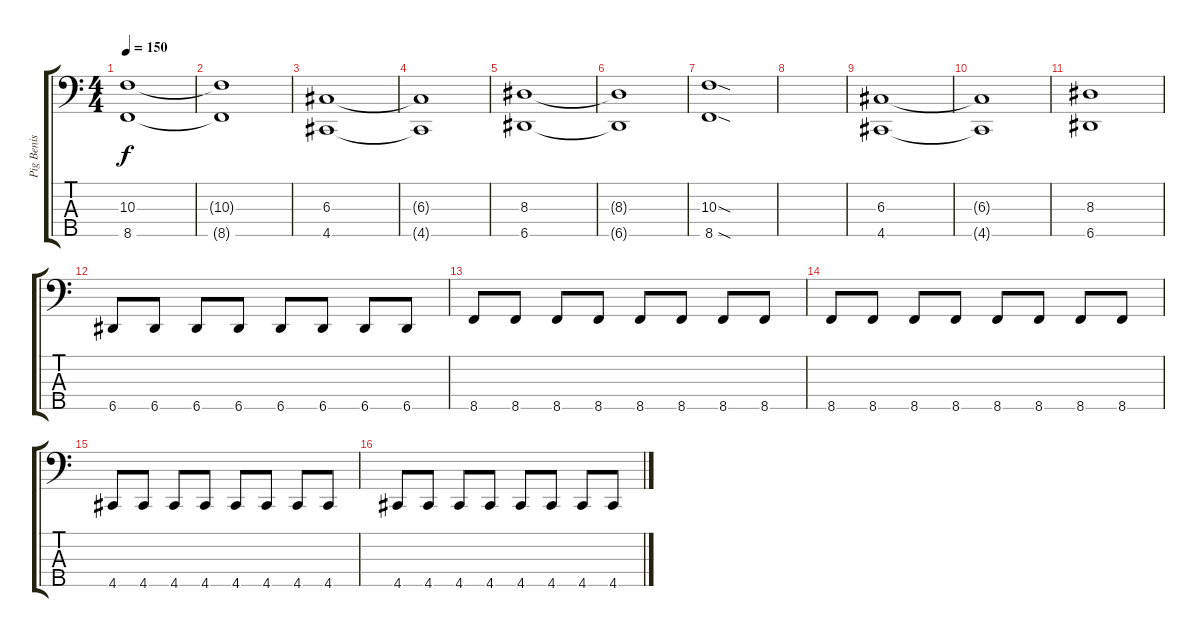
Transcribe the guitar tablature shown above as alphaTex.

\track ("Pig Benis" "Pig Benis") {instrument electricbassfinger}
\staff {score tabs}
\tuning (F2 C2 G1 D1 A0) {hide}
\ts (4 4)
\tempo 150
\clef f4
\ks c
(10.3 8.5).1{dy f} |
(10.3{t} 8.5{t}).1 |
(6.3 4.5).1 |
(6.3{t} 4.5{t}).1 |
(8.3 6.5).1 |
(8.3{t} 6.5{t}).1 |
(10.3{sod} 8.5{sod}).1 |
|
(6.3 4.5).1 |
(6.3{t} 4.5{t}).1 |
(8.3 6.5).1 |
6.5.8 6.5.8 6.5.8 6.5.8 6.5.8 6.5.8 6.5.8 6.5.8 |
8.5.8 8.5.8 8.5.8 8.5.8 8.5.8 8.5.8 8.5.8 8.5.8 |
8.5.8 8.5.8 8.5.8 8.5.8 8.5.8 8.5.8 8.5.8 8.5.8 |
4.5.8 4.5.8 4.5.8 4.5.8 4.5.8 4.5.8 4.5.8 4.5.8 |
4.5.8 4.5.8 4.5.8 4.5.8 4.5.8 4.5.8 4.5.8 4.5.8
